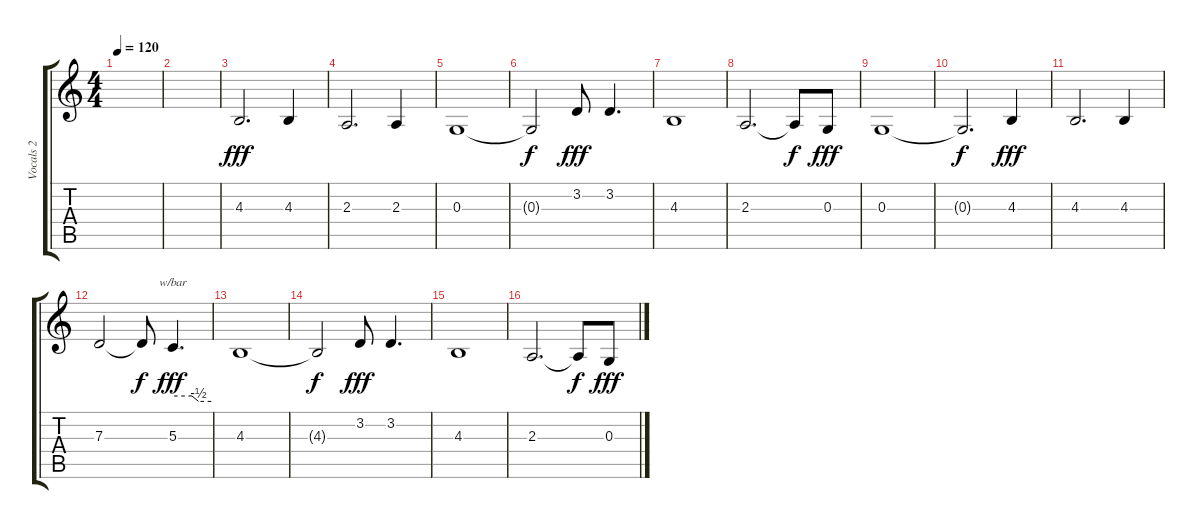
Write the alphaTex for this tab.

\track ("Vocals 2" "Vocals 2") {instrument tenorsax}
\staff {score tabs}
\tuning (E4 B3 G3 D3 A2 E2) {hide}
\ts (4 4)
\tempo 120
\clef g2
\ks c
|
|
4.3.2{d dy fff balance 13} 4.3.4 |
2.3.2{d} 2.3.4 |
0.3.1 |
0.3{t}.2{dy f} 3.2.8{dy fff} 3.2.4{d} |
4.3.1 |
2.3.2{d} 2.3{t}.8{dy f} 0.3.8{dy fff} |
0.3.1 |
0.3{t}.2{d dy f} 4.3.4{dy fff} |
4.3.2{d} 4.3.4 |
7.3.2 7.3{t}.8{dy f} 5.3.4{d tbe (custom default 0 0 30 0 40 -2 60 -2) dy fff} |
4.3.1 |
4.3{t}.2{dy f} 3.2.8{dy fff} 3.2.4{d} |
4.3.1 |
2.3.2{d} 2.3{t}.8{dy f} 0.3.8{dy fff}
